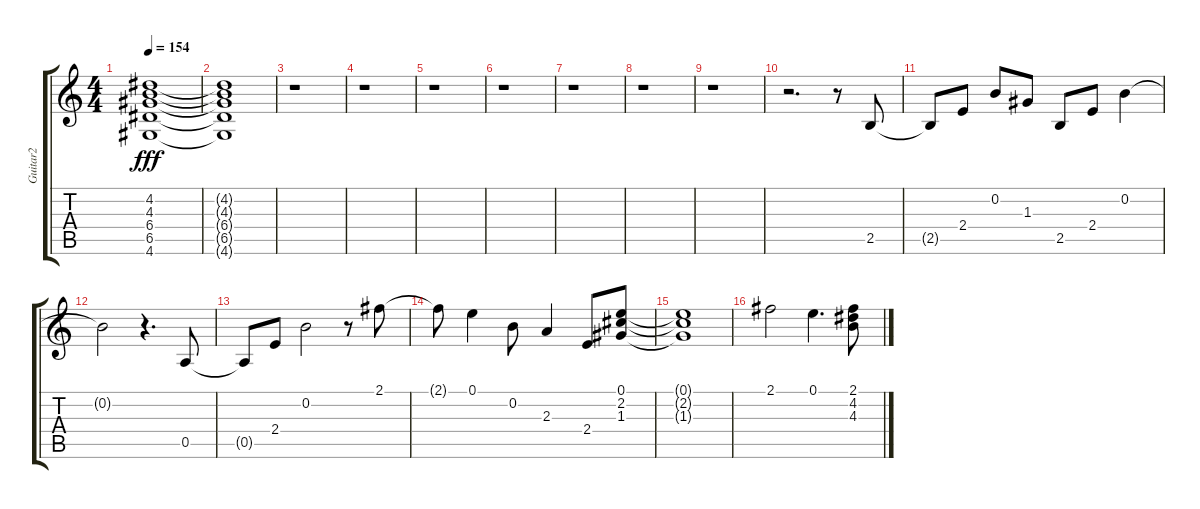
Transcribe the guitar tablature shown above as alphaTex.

\track ("Guitar2" "Guitar2") {instrument distortionguitar}
\staff {score tabs}
\tuning (E4 B3 G3 D3 A2 E2) {hide}
\ts (4 4)
\tempo 154
\clef g2
\ks c
(4.2{t} 4.3{t} 6.4{t} 6.5{t} 4.6{t}).1{dy fff} |
(4.2{t} 4.3{t} 6.4{t} 6.5{t} 4.6{t}).1 |
r.1 |
r.1 |
r.1 |
r.1 |
r.1 |
r.1 |
r.1 |
r.2{d} r.8 2.5.8 |
2.5{t}.8 2.4.8 0.2.8 1.3.8 2.5.8 2.4.8 0.2.4 |
0.2{t}.2 r.4{d} 0.5.8 |
0.5{t}.8 2.4.8 0.2.2 r.8 2.1.8 |
2.1{t}.8 0.1.4 0.2.8 2.3.4 2.4.8 (0.1 2.2 1.3).8 |
(0.1{t} 2.2{t} 1.3{t}).1 |
2.1.2 0.1.4{d} (2.1 4.2 4.3).8
